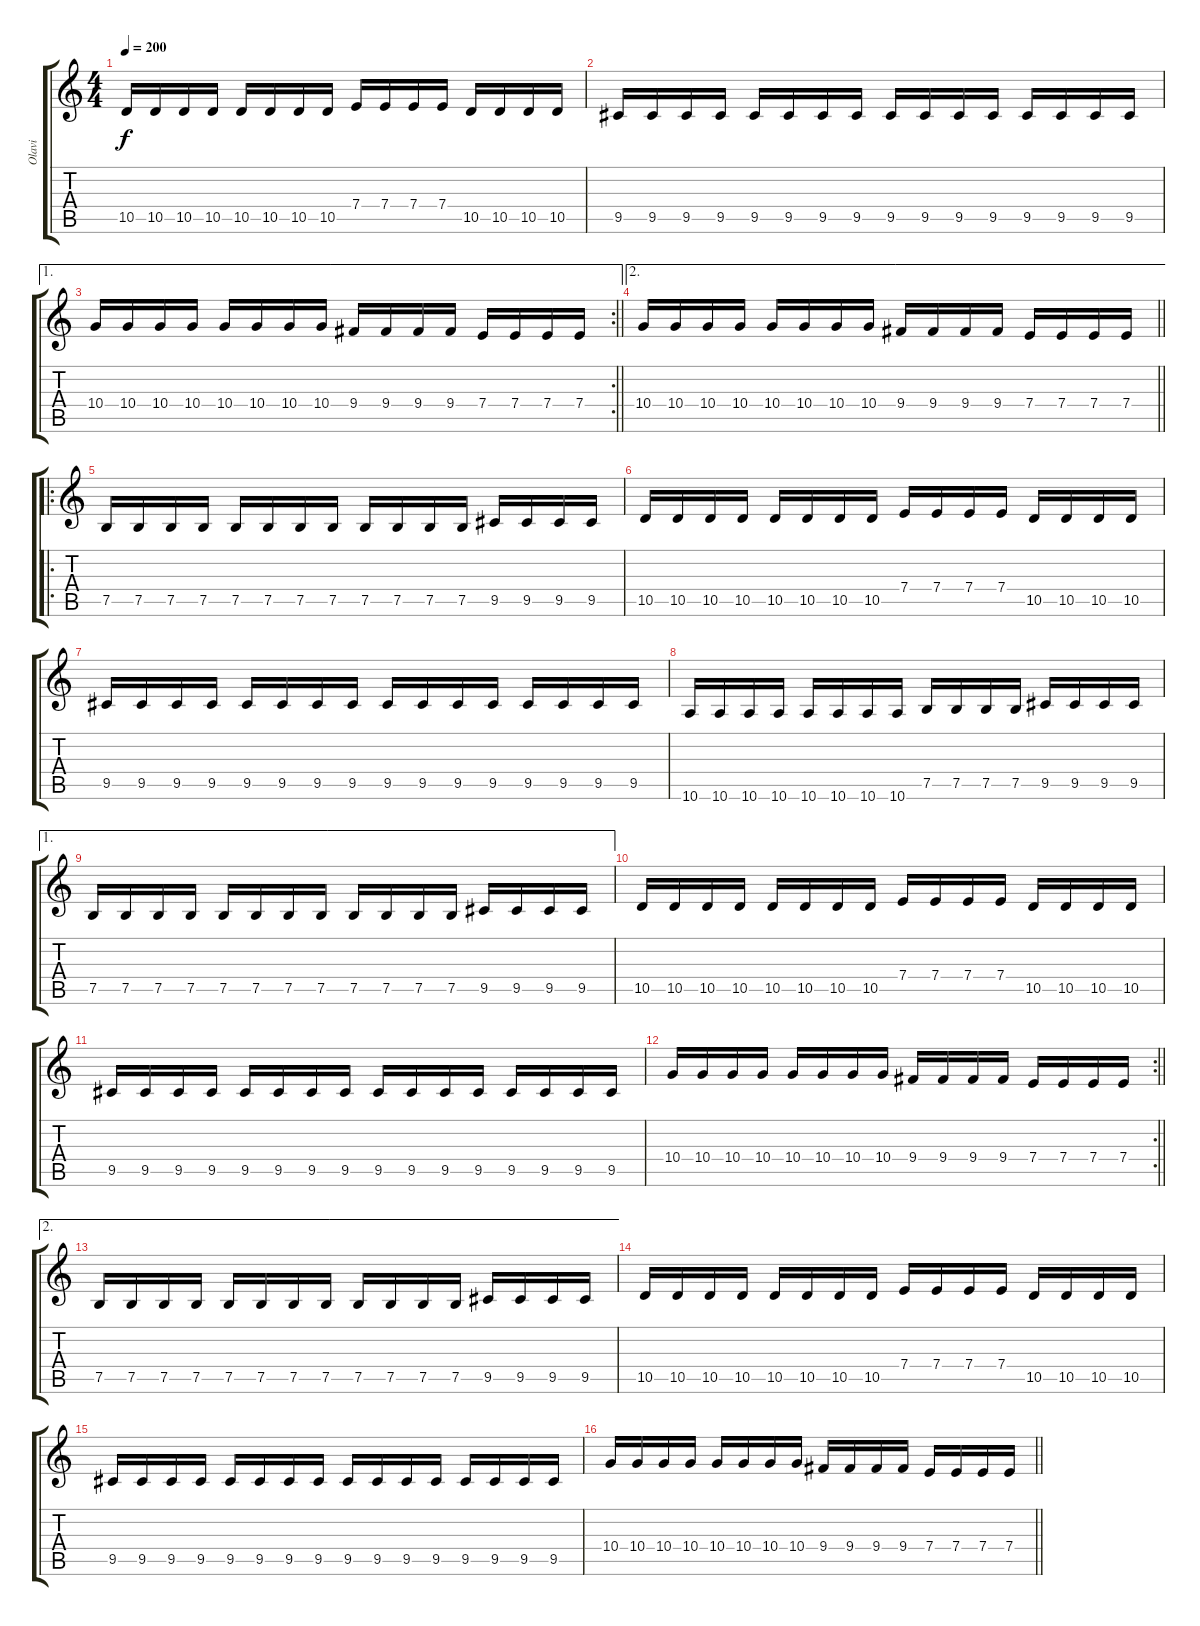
\track ("Olavi" "Olavi") {instrument distortionguitar}
\staff {score tabs}
\tuning (B3 Gb3 D3 A2 E2 B1) {hide}
\ts (4 4)
\tempo 200
\clef g2
\ks c
10.5.16{dy f} 10.5.16 10.5.16 10.5.16 10.5.16 10.5.16 10.5.16 10.5.16 7.4.16 7.4.16 7.4.16 7.4.16 10.5.16 10.5.16 10.5.16 10.5.16 |
9.5.16 9.5.16 9.5.16 9.5.16 9.5.16 9.5.16 9.5.16 9.5.16 9.5.16 9.5.16 9.5.16 9.5.16 9.5.16 9.5.16 9.5.16 9.5.16 |
\ae 1
\rc 2
\barLineRight lightlight
10.4.16 10.4.16 10.4.16 10.4.16 10.4.16 10.4.16 10.4.16 10.4.16 9.4.16 9.4.16 9.4.16 9.4.16 7.4.16 7.4.16 7.4.16 7.4.16 |
\ae 2
\barLineRight lightlight
10.4.16 10.4.16 10.4.16 10.4.16 10.4.16 10.4.16 10.4.16 10.4.16 9.4.16 9.4.16 9.4.16 9.4.16 7.4.16 7.4.16 7.4.16 7.4.16 |
\ro
\section ("" "")
7.5.16 7.5.16 7.5.16 7.5.16 7.5.16 7.5.16 7.5.16 7.5.16 7.5.16 7.5.16 7.5.16 7.5.16 9.5.16 9.5.16 9.5.16 9.5.16 |
10.5.16 10.5.16 10.5.16 10.5.16 10.5.16 10.5.16 10.5.16 10.5.16 7.4.16 7.4.16 7.4.16 7.4.16 10.5.16 10.5.16 10.5.16 10.5.16 |
9.5.16 9.5.16 9.5.16 9.5.16 9.5.16 9.5.16 9.5.16 9.5.16 9.5.16 9.5.16 9.5.16 9.5.16 9.5.16 9.5.16 9.5.16 9.5.16 |
10.6.16 10.6.16 10.6.16 10.6.16 10.6.16 10.6.16 10.6.16 10.6.16 7.5.16 7.5.16 7.5.16 7.5.16 9.5.16 9.5.16 9.5.16 9.5.16 |
\ae 1
7.5.16 7.5.16 7.5.16 7.5.16 7.5.16 7.5.16 7.5.16 7.5.16 7.5.16 7.5.16 7.5.16 7.5.16 9.5.16 9.5.16 9.5.16 9.5.16 |
10.5.16 10.5.16 10.5.16 10.5.16 10.5.16 10.5.16 10.5.16 10.5.16 7.4.16 7.4.16 7.4.16 7.4.16 10.5.16 10.5.16 10.5.16 10.5.16 |
9.5.16 9.5.16 9.5.16 9.5.16 9.5.16 9.5.16 9.5.16 9.5.16 9.5.16 9.5.16 9.5.16 9.5.16 9.5.16 9.5.16 9.5.16 9.5.16 |
\rc 2
\barLineRight lightlight
10.4.16 10.4.16 10.4.16 10.4.16 10.4.16 10.4.16 10.4.16 10.4.16 9.4.16 9.4.16 9.4.16 9.4.16 7.4.16 7.4.16 7.4.16 7.4.16 |
\ae 2
\section ("" "")
7.5.16 7.5.16 7.5.16 7.5.16 7.5.16 7.5.16 7.5.16 7.5.16 7.5.16 7.5.16 7.5.16 7.5.16 9.5.16 9.5.16 9.5.16 9.5.16 |
10.5.16 10.5.16 10.5.16 10.5.16 10.5.16 10.5.16 10.5.16 10.5.16 7.4.16 7.4.16 7.4.16 7.4.16 10.5.16 10.5.16 10.5.16 10.5.16 |
9.5.16 9.5.16 9.5.16 9.5.16 9.5.16 9.5.16 9.5.16 9.5.16 9.5.16 9.5.16 9.5.16 9.5.16 9.5.16 9.5.16 9.5.16 9.5.16 |
\barLineRight lightlight
10.4.16 10.4.16 10.4.16 10.4.16 10.4.16 10.4.16 10.4.16 10.4.16 9.4.16 9.4.16 9.4.16 9.4.16 7.4.16 7.4.16 7.4.16 7.4.16
